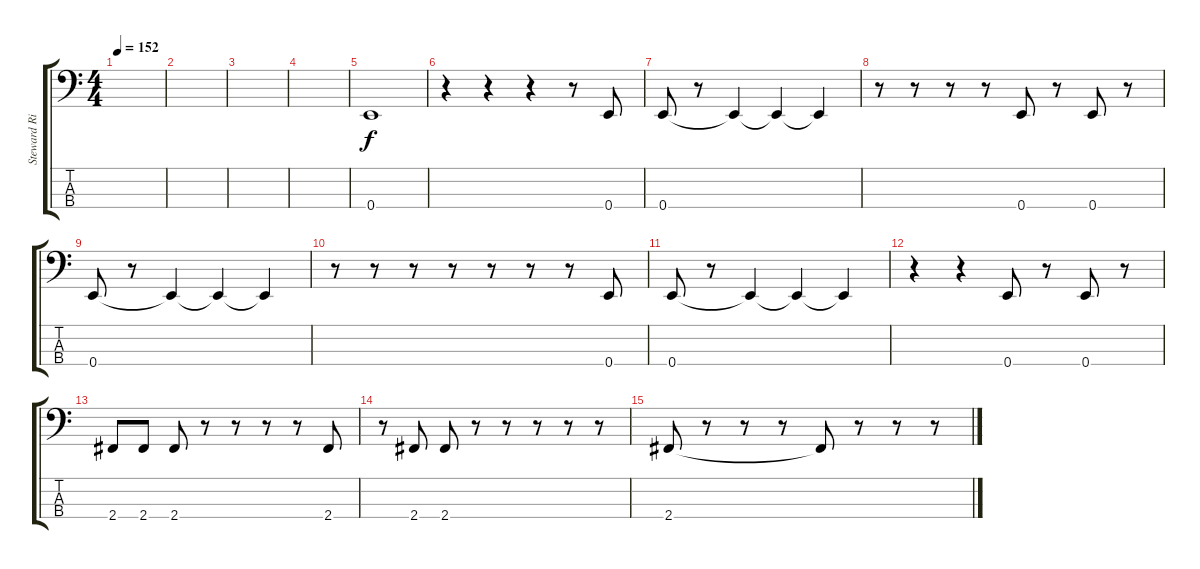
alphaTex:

\track ("Steward Richrdson" "Steward Ri") {instrument electricbasspick}
\staff {score tabs}
\tuning (G2 D2 A1 E1) {hide}
\ts (4 4)
\tempo 152
\clef f4
\ks c
|
|
|
|
0.4.1 |
r.4 r.4 r.4 r.8 0.4.8 |
0.4.8 r.8 0.4{t}.4 0.4{t}.4 0.4{t}.4 |
r.8 r.8 r.8 r.8 0.4.8 r.8 0.4.8 r.8 |
0.4.8 r.8 0.4{t}.4 0.4{t}.4 0.4{t}.4 |
r.8 r.8 r.8 r.8 r.8 r.8 r.8 0.4.8 |
0.4.8 r.8 0.4{t}.4 0.4{t}.4 0.4{t}.4 |
r.4 r.4 0.4.8 r.8 0.4.8 r.8 |
2.4.8 2.4.8 2.4.8 r.8 r.8 r.8 r.8 2.4.8 |
r.8 2.4.8 2.4.8 r.8 r.8 r.8 r.8 r.8 |
2.4.8 r.8 r.8 r.8 2.4{t}.8 r.8 r.8 r.8
